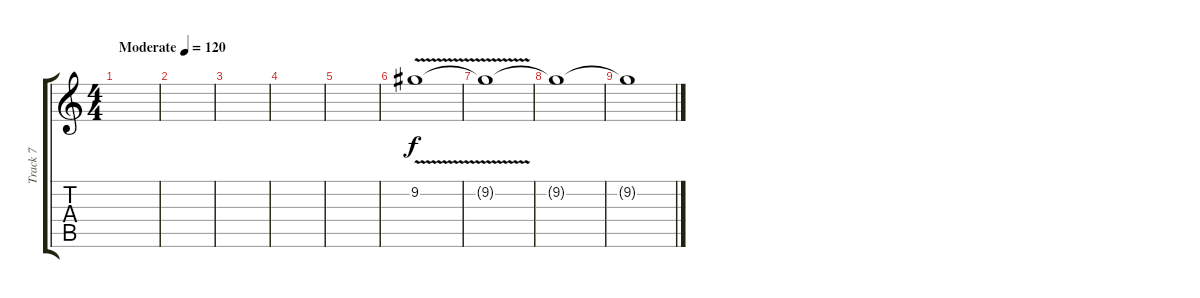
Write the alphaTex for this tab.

\track ("Track 7" "Track 7") {instrument distortionguitar}
\staff {score tabs}
\tuning (E4 B3 G3 D3 A2 D2) {hide}
\ts (4 4)
\tempo (120 "Moderate")
\clef g2
\ks c
|
|
|
|
|
9.2{v}.1{volume 12} |
9.2{t}.1 |
9.2{t}.1 |
9.2{t}.1
